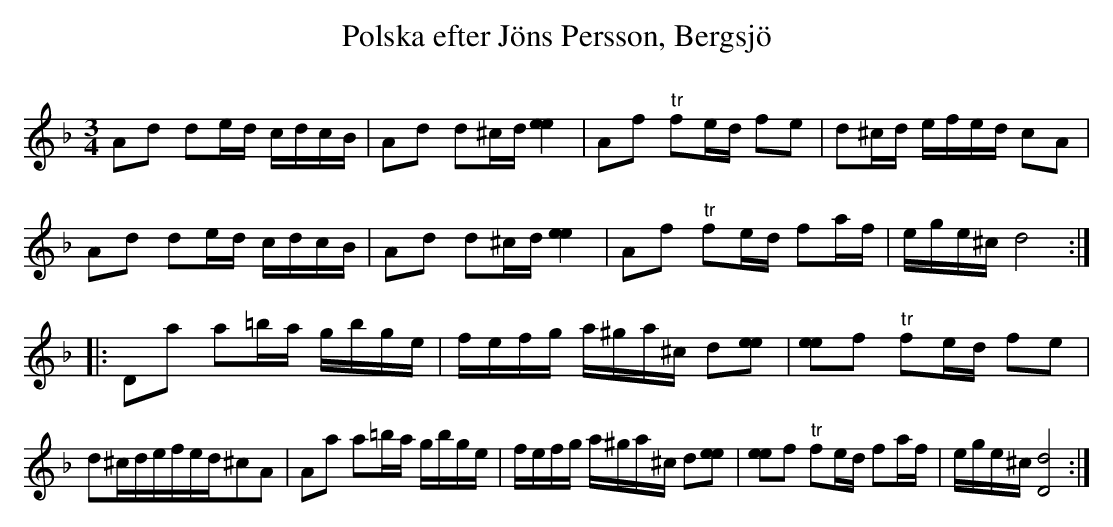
X:1
T:Polska efter Jöns Persson, Bergsjö
Q:32
M:3/4
L:1/16
K:Dm
A2d2 d2ed cdcB | A2d2 d2^cd [e4e4] |\
A2f2 "tr"f2ed f2e2 | d2^cd efed c2A2|\
A2d2 d2ed cdcB | A2d2 d2^cd [e4e4] | \
A2f2 "tr"f2ed f2af | ege^c d8 ::\
D2a2 a2=ba gbge | fefg a^ga^c d2[e2e2] |\
[e2e2]f2 "tr"f2ed f2e2 | d2^cdefed^c2A2|\
A2a2 a2=ba gbge | fefg a^ga^c d2[e2e2] |\
[e2e2]f2 "tr"f2ed f2af | ege^c [D8d8]:|
